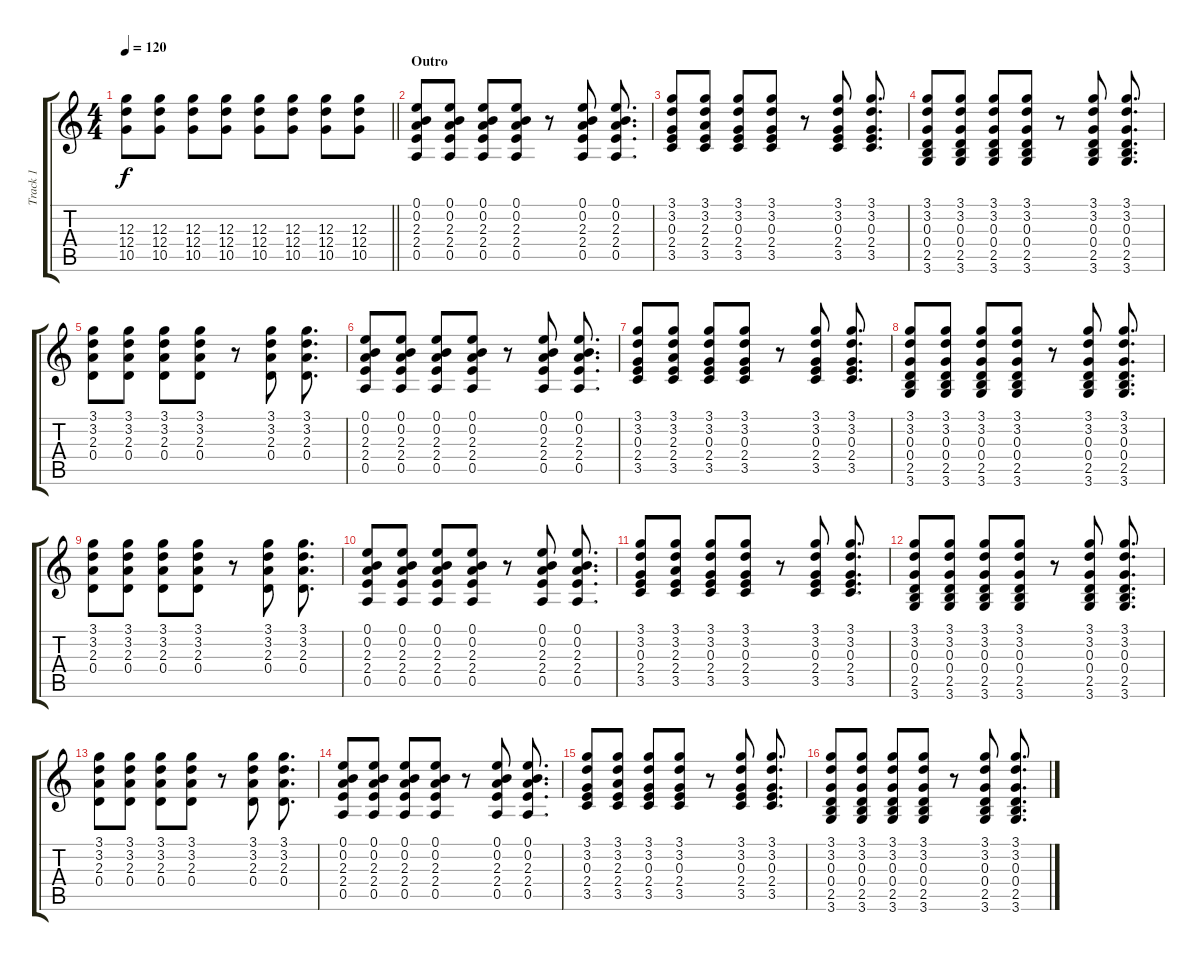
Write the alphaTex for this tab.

\track ("Track 1" "Track 1") {instrument electricguitarclean}
\staff {score tabs}
\tuning (E4 B3 G3 D3 A2 E2) {hide}
\ts (4 4)
\tempo 120
\clef g2
\barLineRight lightlight
\ks c
(12.3 12.4 10.5).8{dy f} (12.3 12.4 10.5).8 (12.3 12.4 10.5).8 (12.3 12.4 10.5).8 (12.3 12.4 10.5).8 (12.3 12.4 10.5).8 (12.3 12.4 10.5).8 (12.3 12.4 10.5).8 |
\section ("" "Outro")
(0.1 0.2 2.3 2.4 0.5).8 (0.1 0.2 2.3 2.4 0.5).8 (0.1 0.2 2.3 2.4 0.5).8 (0.1 0.2 2.3 2.4 0.5).8 r.8 (0.1 0.2 2.3 2.4 0.5).8 (0.1 0.2 2.3 2.4 0.5).8{d} |
(3.1 3.2 0.3 2.4 3.5).8 (3.1 3.2 2.3 2.4 3.5).8 (3.1 3.2 0.3 2.4 3.5).8 (3.1 3.2 0.3 2.4 3.5).8 r.8 (3.1 3.2 0.3 2.4 3.5).8 (3.1 3.2 0.3 2.4 3.5).8{d} |
(3.1 3.2 0.3 0.4 2.5 3.6).8 (3.1 3.2 0.3 0.4 2.5 3.6).8 (3.1 3.2 0.3 0.4 2.5 3.6).8 (3.1 3.2 0.3 0.4 2.5 3.6).8 r.8 (3.1 3.2 0.3 0.4 2.5 3.6).8 (3.1 3.2 0.3 0.4 2.5 3.6).8{d} |
(3.1 3.2 2.3 0.4).8 (3.1 3.2 2.3 0.4).8 (3.1 3.2 2.3 0.4).8 (3.1 3.2 2.3 0.4).8 r.8 (3.1 3.2 2.3 0.4).8 (3.1 3.2 2.3 0.4).8{d} |
(0.1 0.2 2.3 2.4 0.5).8 (0.1 0.2 2.3 2.4 0.5).8 (0.1 0.2 2.3 2.4 0.5).8 (0.1 0.2 2.3 2.4 0.5).8 r.8 (0.1 0.2 2.3 2.4 0.5).8 (0.1 0.2 2.3 2.4 0.5).8{d} |
(3.1 3.2 0.3 2.4 3.5).8 (3.1 3.2 2.3 2.4 3.5).8 (3.1 3.2 0.3 2.4 3.5).8 (3.1 3.2 0.3 2.4 3.5).8 r.8 (3.1 3.2 0.3 2.4 3.5).8 (3.1 3.2 0.3 2.4 3.5).8{d} |
(3.1 3.2 0.3 0.4 2.5 3.6).8 (3.1 3.2 0.3 0.4 2.5 3.6).8 (3.1 3.2 0.3 0.4 2.5 3.6).8 (3.1 3.2 0.3 0.4 2.5 3.6).8 r.8 (3.1 3.2 0.3 0.4 2.5 3.6).8 (3.1 3.2 0.3 0.4 2.5 3.6).8{d} |
(3.1 3.2 2.3 0.4).8 (3.1 3.2 2.3 0.4).8 (3.1 3.2 2.3 0.4).8 (3.1 3.2 2.3 0.4).8 r.8 (3.1 3.2 2.3 0.4).8 (3.1 3.2 2.3 0.4).8{d} |
(0.1 0.2 2.3 2.4 0.5).8 (0.1 0.2 2.3 2.4 0.5).8 (0.1 0.2 2.3 2.4 0.5).8 (0.1 0.2 2.3 2.4 0.5).8 r.8 (0.1 0.2 2.3 2.4 0.5).8 (0.1 0.2 2.3 2.4 0.5).8{d} |
(3.1 3.2 0.3 2.4 3.5).8 (3.1 3.2 2.3 2.4 3.5).8 (3.1 3.2 0.3 2.4 3.5).8 (3.1 3.2 0.3 2.4 3.5).8 r.8 (3.1 3.2 0.3 2.4 3.5).8 (3.1 3.2 0.3 2.4 3.5).8{d} |
(3.1 3.2 0.3 0.4 2.5 3.6).8 (3.1 3.2 0.3 0.4 2.5 3.6).8 (3.1 3.2 0.3 0.4 2.5 3.6).8 (3.1 3.2 0.3 0.4 2.5 3.6).8 r.8 (3.1 3.2 0.3 0.4 2.5 3.6).8 (3.1 3.2 0.3 0.4 2.5 3.6).8{d} |
(3.1 3.2 2.3 0.4).8 (3.1 3.2 2.3 0.4).8 (3.1 3.2 2.3 0.4).8 (3.1 3.2 2.3 0.4).8 r.8 (3.1 3.2 2.3 0.4).8 (3.1 3.2 2.3 0.4).8{d} |
(0.1 0.2 2.3 2.4 0.5).8 (0.1 0.2 2.3 2.4 0.5).8 (0.1 0.2 2.3 2.4 0.5).8 (0.1 0.2 2.3 2.4 0.5).8 r.8 (0.1 0.2 2.3 2.4 0.5).8 (0.1 0.2 2.3 2.4 0.5).8{d} |
(3.1 3.2 0.3 2.4 3.5).8 (3.1 3.2 2.3 2.4 3.5).8 (3.1 3.2 0.3 2.4 3.5).8 (3.1 3.2 0.3 2.4 3.5).8 r.8 (3.1 3.2 0.3 2.4 3.5).8 (3.1 3.2 0.3 2.4 3.5).8{d} |
(3.1 3.2 0.3 0.4 2.5 3.6).8 (3.1 3.2 0.3 0.4 2.5 3.6).8 (3.1 3.2 0.3 0.4 2.5 3.6).8 (3.1 3.2 0.3 0.4 2.5 3.6).8 r.8 (3.1 3.2 0.3 0.4 2.5 3.6).8 (3.1 3.2 0.3 0.4 2.5 3.6).8{d}
